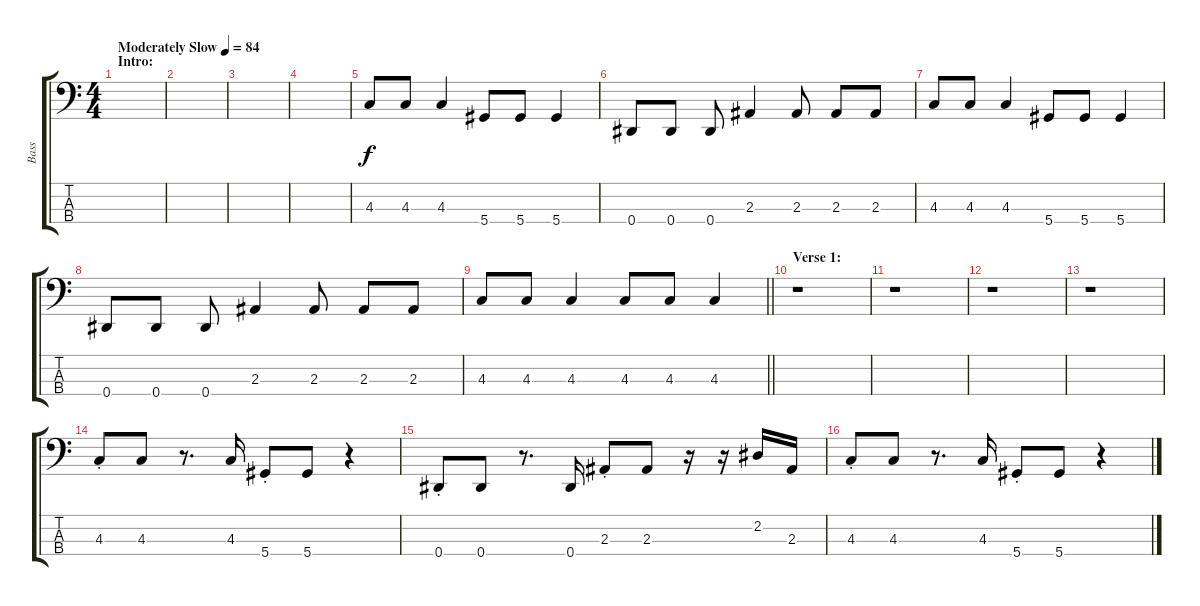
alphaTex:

\track ("Bass" "Bass") {instrument electricbassfinger}
\staff {score tabs}
\tuning (Gb2 Db2 Ab1 Eb1) {hide}
\ts (4 4)
\section ("" "Intro:")
\tempo (84 "Moderately Slow")
\clef f4
\ks c
|
|
|
|
4.3.8 4.3.8 4.3.4 5.4.8 5.4.8 5.4.4 |
0.4.8 0.4.8 0.4.8 2.3.4 2.3.8 2.3.8 2.3.8 |
4.3.8 4.3.8 4.3.4 5.4.8 5.4.8 5.4.4 |
0.4.8 0.4.8 0.4.8 2.3.4 2.3.8 2.3.8 2.3.8 |
\barLineRight lightlight
4.3.8 4.3.8 4.3.4 4.3.8 4.3.8 4.3.4 |
\section ("" "Verse 1:")
r.1 |
r.1 |
r.1 |
r.1 |
4.3{st}.8 4.3.8 r.8{d} 4.3.16 5.4{st}.8 5.4.8 r.4 |
0.4{st}.8 0.4.8 r.8{d} 0.4.16 2.3{st}.8 2.3.8 r.16 r.16 2.2.16 2.3.16 |
4.3{st}.8 4.3.8 r.8{d} 4.3.16 5.4{st}.8 5.4.8 r.4
